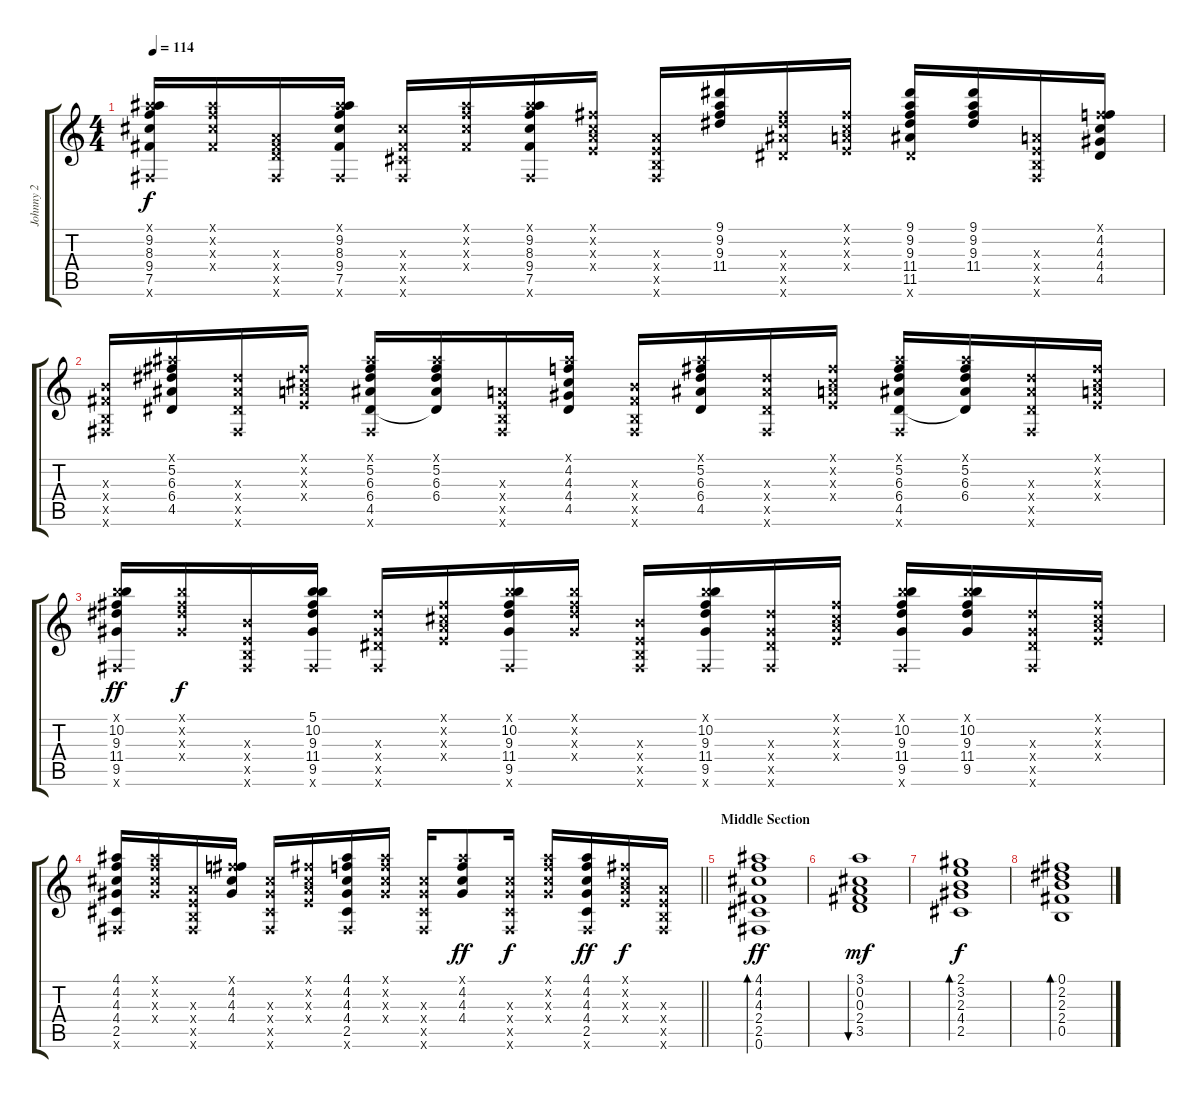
\track ("Johnny 2" "Johnny 2") {instrument electricguitarclean}
\staff {score tabs}
\tuning (Gb4 Db4 A3 E3 B2 Gb2) {hide}
\ts (4 4)
\tempo 114
\clef g2
\ks c
(4.1{x} 9.2 8.3 9.4 7.5 0.6{x}).16{dy f volume 11 balance 8} (4.1{x} 4.2{x} 4.3{x} 2.4{x}).16 (0.3{x} 2.4{x} 3.5{x} 0.6{x}).16 (4.1{x} 9.2 8.3 9.4 7.5 0.6{x}).16 (4.3{x} 2.4{x} 2.5{x} 0.6{x}).16 (4.1{x} 4.2{x} 4.3{x} 2.4{x}).16 (4.1{x} 9.2 8.3 9.4 7.5 0.6{x}).16 (0.1{x} 0.2{x} 0.3{x} 0.4{x}).16 (0.3{x} 0.4{x} 0.5{x} 0.6{x}).16 (9.1 9.2 9.3 11.4).16 (9.3{x} 11.4{x} 11.5{x} 9.6{x}).16 (0.1{x} 0.2{x} 0.3{x} 0.4{x}).16 (9.1 9.2 9.3 11.4 11.5 9.6{x}).16 (9.1 9.2 9.3 11.4).16 (0.3{x} 0.4{x} 0.5{x} 0.6{x}).16 (0.1{x} 4.2 4.3 4.4 4.5).16 |
(2.3{x} 2.4{x} 0.5{x} 0.6{x}).16 (4.1{x} 5.2 6.3 6.4 4.5).16 (6.3{x} 6.4{x} 4.5{x} 0.6{x}).16 (0.1{x} 0.2{x} 0.3{x} 0.4{x}).16 (4.1{x} 5.2 6.3 6.4 4.5 0.6{x}).16 (4.1{x} 5.2 6.3 6.4 4.5{t}).16 (0.3{x} 0.4{x} 0.5{x} 0.6{x}).16 (4.1{x} 4.2 4.3 4.4 4.5).16 (2.3{x} 2.4{x} 0.5{x} 0.6{x}).16 (4.1{x} 5.2 6.3 6.4 4.5).16 (6.3{x} 6.4{x} 4.5{x} 0.6{x}).16 (0.1{x} 0.2{x} 0.3{x} 0.4{x}).16 (4.1{x} 5.2 6.3 6.4 4.5 0.6{x}).16 (4.1{x} 5.2 6.3 6.4 4.5{t}).16 (6.3{x} 6.4{x} 4.5{x} 0.6{x}).16 (0.1{x} 0.2{x} 0.3{x} 0.4{x}).16 |
(5.1{x} 10.2 9.3 11.4 9.5 0.6{x}).16{dy ff} (5.1{x} 5.2{x} 6.3{x} 4.4{x}).16{dy f} (2.3{x} 0.4{x} 0.5{x} 0.6{x}).16 (5.1 10.2 9.3 11.4 9.5 0.6{x}).16 (6.3{x} 4.4{x} 4.5{x} 0.6{x}).16 (0.1{x} 0.2{x} 0.3{x} 0.4{x}).16 (5.1{x} 10.2 9.3 11.4 9.5 0.6{x}).16 (5.1{x} 5.2{x} 6.3{x} 4.4{x}).16 (2.3{x} 0.4{x} 0.5{x} 0.6{x}).16 (5.1{x} 10.2 9.3 11.4 9.5 0.6{x}).16 (6.3{x} 4.4{x} 4.5{x} 0.6{x}).16 (0.1{x} 0.2{x} 0.3{x} 0.4{x}).16 (5.1{x} 10.2 9.3 11.4 9.5 0.6{x}).16 (5.1{x} 10.2 9.3 11.4 9.5).16 (6.3{x} 4.4{x} 4.5{x} 0.6{x}).16 (0.1{x} 0.2{x} 0.3{x} 0.4{x}).16 |
\barLineRight lightlight
(4.1 4.2 4.3 4.4 2.5 0.6{x}).16 (4.1{x} 4.2{x} 4.3{x} 4.4{x}).16 (0.3{x} 0.4{x} 0.5{x} 0.6{x}).16 (0.1{x} 4.2 4.3 4.4).16 (4.3{x} 4.4{x} 2.5{x} 0.6{x}).16 (0.1{x} 0.2{x} 0.3{x} 0.4{x}).16 (4.1 4.2 4.3 4.4 2.5 0.6{x}).16 (4.1{x} 4.2{x} 4.3{x} 4.4{x}).16 (4.3{x} 4.4{x} 2.5{x} 0.6{x}).16 (4.1{x} 4.2 4.3 4.4).8{dy ff} (4.3{x} 4.4{x} 2.5{x} 0.6{x}).16{dy f} (4.1{x} 4.2{x} 4.3{x} 4.4{x}).16 (4.1 4.2 4.3 4.4 2.5 0.6{x}).16{dy ff} (0.1{x} 0.2{x} 0.3{x} 0.4{x}).16{dy f} (0.3{x} 0.4{x} 0.5{x} 0.6{x}).16 |
\section ("" "Middle Section")
(4.1 4.2 4.3 2.4 2.5 0.6).1{bd 240 dy ff volume 9} |
(3.1 0.2 0.3 2.4 3.5).1{bu 240 dy mf balance 8} |
(2.1 3.2 2.3 4.4 2.5).1{bd 240 dy f} |
(0.1 2.2 2.3 2.4 0.5).1{bd 240}
